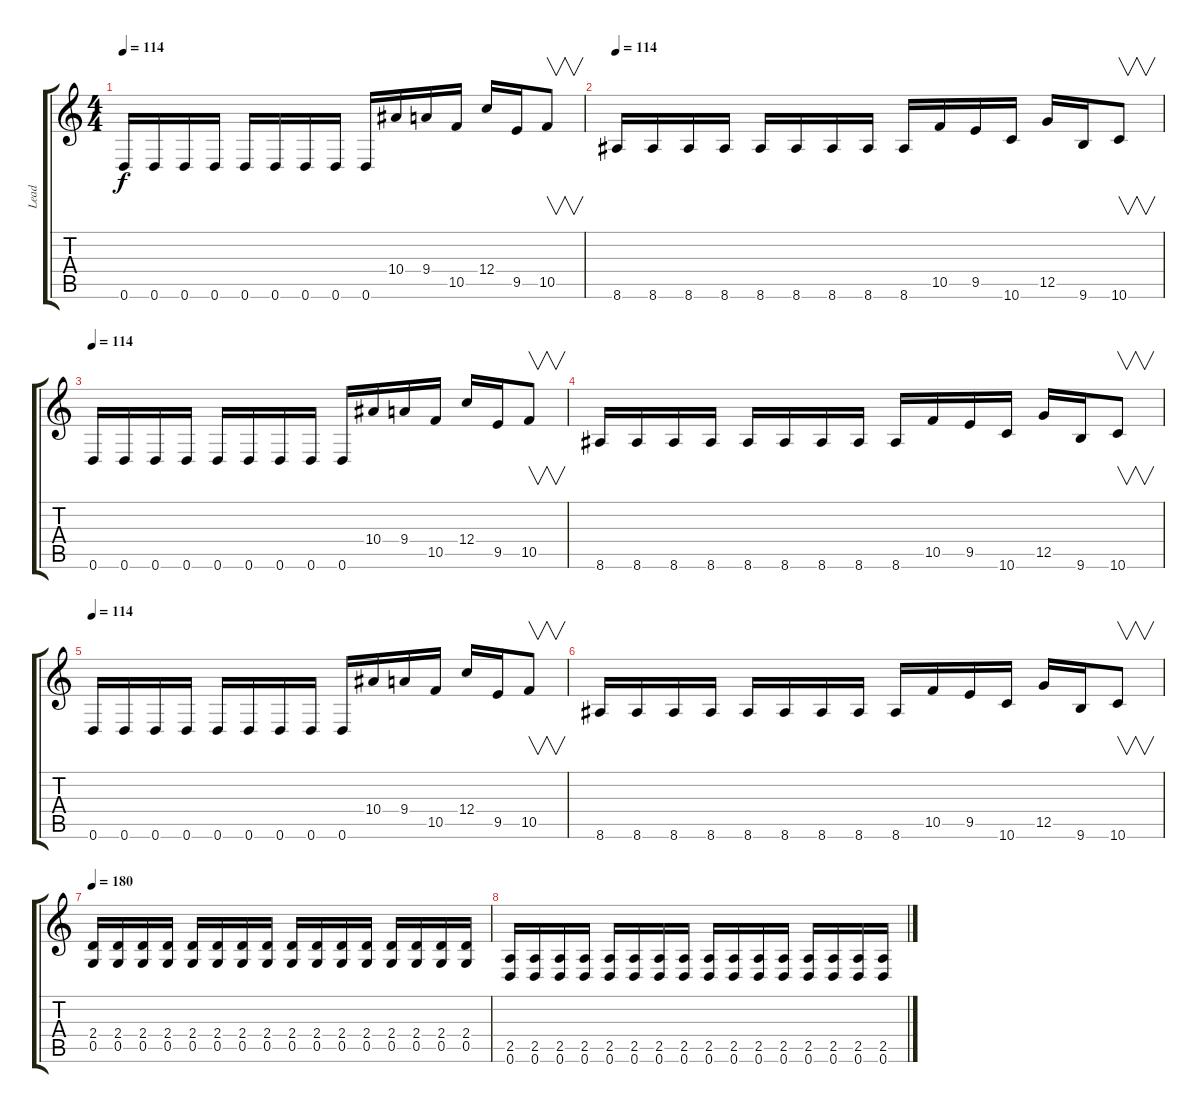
\track ("Lead" "Lead") {instrument distortionguitar}
\staff {score tabs}
\tuning (D4 A3 F3 C3 G2 D2) {hide}
\ts (4 4)
\tempo 114
\clef g2
\ks c
0.6.16{dy f} 0.6.16 0.6.16 0.6.16 0.6.16 0.6.16 0.6.16 0.6.16 0.6.16 10.4.16 9.4.16 10.5.16 12.4.16 9.5.16 10.5.8{v} |
\tempo 114
8.6.16 8.6.16 8.6.16 8.6.16 8.6.16 8.6.16 8.6.16 8.6.16 8.6.16 10.5.16 9.5.16 10.6.16 12.5.16 9.6.16 10.6.8{v} |
\tempo 114
0.6.16 0.6.16 0.6.16 0.6.16 0.6.16 0.6.16 0.6.16 0.6.16 0.6.16 10.4.16 9.4.16 10.5.16 12.4.16 9.5.16 10.5.8{v} |
8.6.16 8.6.16 8.6.16 8.6.16 8.6.16 8.6.16 8.6.16 8.6.16 8.6.16 10.5.16 9.5.16 10.6.16 12.5.16 9.6.16 10.6.8{v} |
\tempo 114
0.6.16 0.6.16 0.6.16 0.6.16 0.6.16 0.6.16 0.6.16 0.6.16 0.6.16 10.4.16 9.4.16 10.5.16 12.4.16 9.5.16 10.5.8{v} |
8.6.16 8.6.16 8.6.16 8.6.16 8.6.16 8.6.16 8.6.16 8.6.16 8.6.16 10.5.16 9.5.16 10.6.16 12.5.16 9.6.16 10.6.8{v} |
\tempo 180
(2.4 0.5).16 (2.4 0.5).16 (2.4 0.5).16 (2.4 0.5).16 (2.4 0.5).16 (2.4 0.5).16 (2.4 0.5).16 (2.4 0.5).16 (2.4 0.5).16 (2.4 0.5).16 (2.4 0.5).16 (2.4 0.5).16 (2.4 0.5).16 (2.4 0.5).16 (2.4 0.5).16 (2.4 0.5).16 |
(2.5 0.6).16 (2.5 0.6).16 (2.5 0.6).16 (2.5 0.6).16 (2.5 0.6).16 (2.5 0.6).16 (2.5 0.6).16 (2.5 0.6).16 (2.5 0.6).16 (2.5 0.6).16 (2.5 0.6).16 (2.5 0.6).16 (2.5 0.6).16 (2.5 0.6).16 (2.5 0.6).16 (2.5 0.6).16
